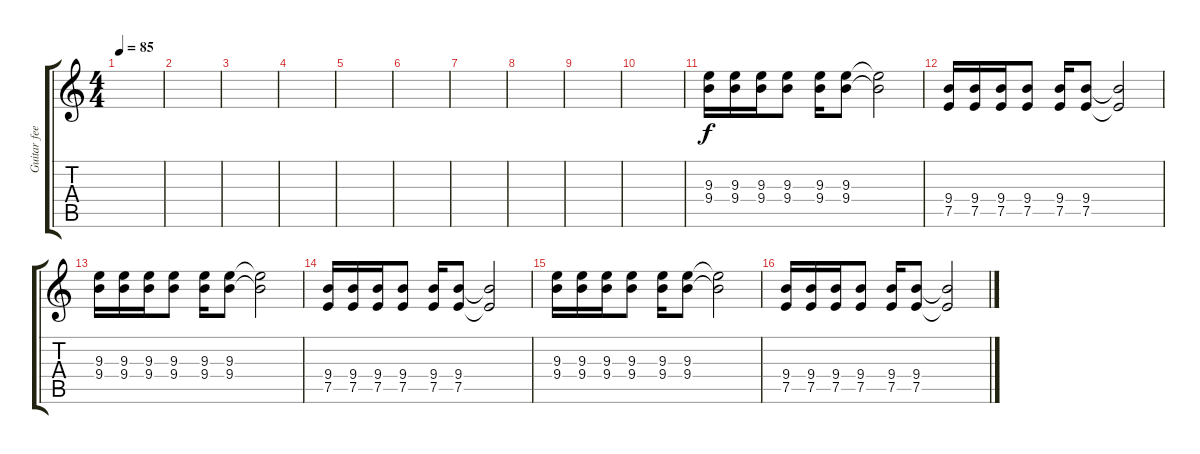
\track ("Guitar feedback" "Guitar fee") {instrument electricguitarjazz}
\staff {score tabs}
\tuning (E4 B3 G3 D3 A2 E2) {hide}
\ts (4 4)
\tempo 85
\clef g2
\ks c
|
|
|
|
|
|
|
|
|
|
(9.3 9.4).16 (9.3 9.4).16 (9.3 9.4).16 (9.3 9.4).8 (9.3 9.4).16 (9.3 9.4).8 (9.3{t} 9.4{t}).2 |
(9.4 7.5).16 (9.4 7.5).16 (9.4 7.5).16 (9.4 7.5).8 (9.4 7.5).16 (9.4 7.5).8 (9.4{t} 7.5{t}).2 |
(9.3 9.4).16 (9.3 9.4).16 (9.3 9.4).16 (9.3 9.4).8 (9.3 9.4).16 (9.3 9.4).8 (9.3{t} 9.4{t}).2 |
(9.4 7.5).16 (9.4 7.5).16 (9.4 7.5).16 (9.4 7.5).8 (9.4 7.5).16 (9.4 7.5).8 (9.4{t} 7.5{t}).2 |
(9.3 9.4).16 (9.3 9.4).16 (9.3 9.4).16 (9.3 9.4).8 (9.3 9.4).16 (9.3 9.4).8 (9.3{t} 9.4{t}).2 |
(9.4 7.5).16 (9.4 7.5).16 (9.4 7.5).16 (9.4 7.5).8 (9.4 7.5).16 (9.4 7.5).8 (9.4{t} 7.5{t}).2
